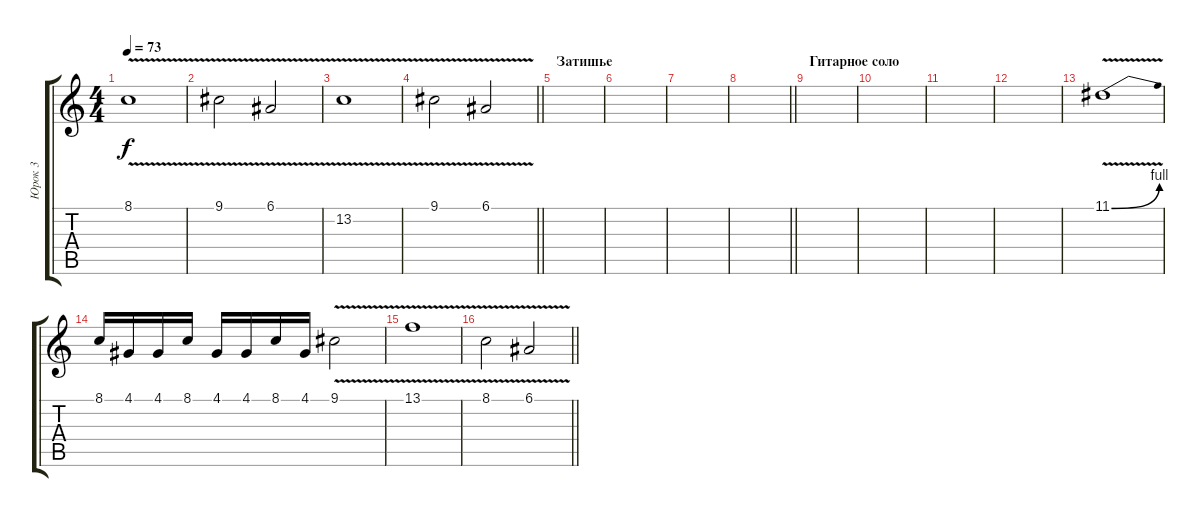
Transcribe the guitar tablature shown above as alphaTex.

\track ("Юрок 3" "Юрок 3") {instrument pad4choir}
\staff {score tabs}
\tuning (E4 B3 G3 D3 A2 E2) {hide}
\ts (4 4)
\tempo 73
\clef g2
\ks c
8.1{v}.1{dy f} |
9.1{v}.2 6.1{v}.2 |
13.2{v}.1 |
\barLineRight lightlight
9.1{v}.2 6.1{v}.2 |
\section ("" "Затишье")
|
|
|
\barLineRight lightlight
|
\section ("" "Гитарное соло")
|
|
|
|
11.1{be (bend 0 0 60 4) v}.1 |
8.1.16 4.1.16 4.1.16 8.1.16 4.1.16 4.1.16 8.1.16 4.1.16 9.1{v}.2 |
13.1{v}.1 |
\barLineRight lightlight
8.1{v}.2 6.1{v}.2
